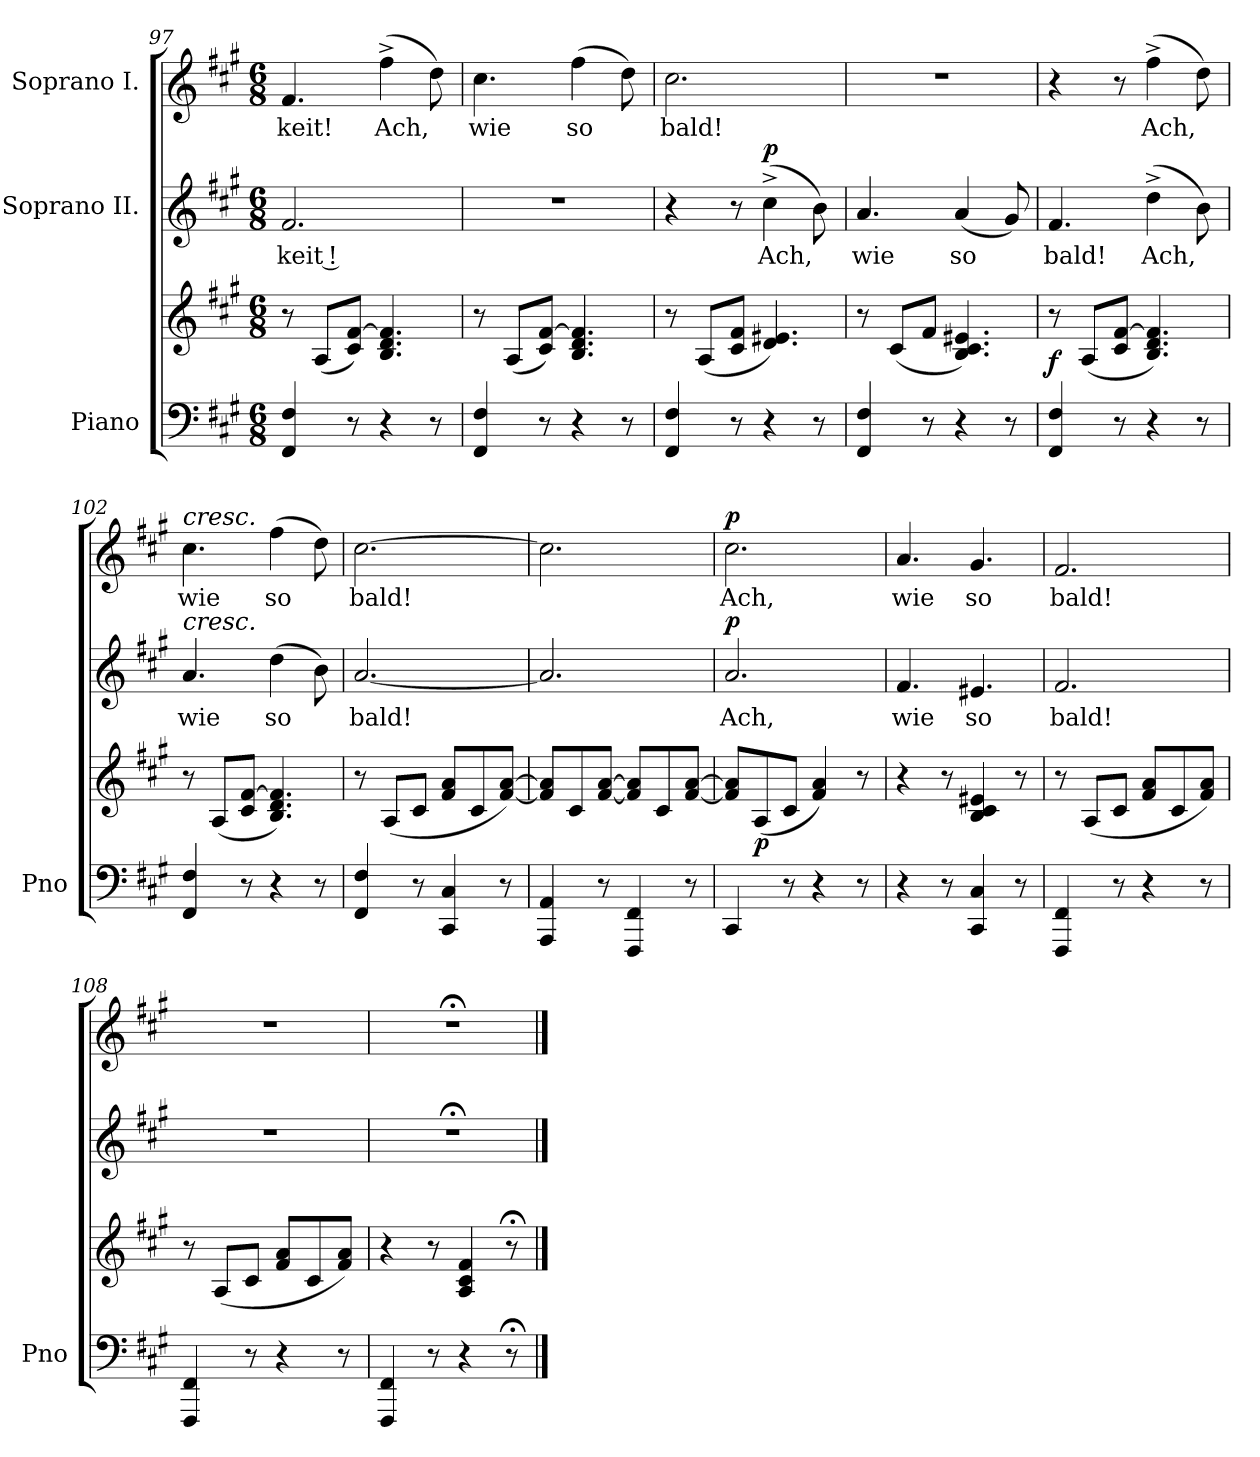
**kern	**kern	**dynam	**kern	**text	**dynam	**kern	**text	**dynam
*part3	*part3	*part3	*part2	*part2	*part2	*part1	*part1	*part1
*staff4	*staff3	*staff3/4	*staff2	*staff2	*staff2	*staff1	*staff1	*staff1
*I"Piano	*	*	*I"Soprano II.	*	*	*I"Soprano I.	*	*
*I'Pno	*	*	*	*	*	*	*	*
*clefF4	*clefG2	*	*clefG2	*	*	*clefG2	*	*
*k[f#c#g#]	*k[f#c#g#]	*	*k[f#c#g#]	*	*	*k[f#c#g#]	*	*
*M6/8	*M6/8	*	*M6/8	*	*	*M6/8	*	*
=97	=97	=97	=97	=97	=97	=97	=97	=97
4FF#/ 4F#/	8r	.	2.f#/	-keit !	.	4.f#/	-keit!	.
.	(<8A/L	.	.	.	.	.	.	.
8r	8c#/ [8f#/J)	.	.	.	.	.	.	.
4r	4.B/ 4.d/ 4.f#/]	.	.	.	.	(>4ff#^\	Ach,	.
8r	.	.	.	.	.	8dd\)	.	.
=98	=98	=98	=98	=98	=98	=98	=98	=98
4FF#/ 4F#/	8r	.	2.r	.	.	4.cc#\	wie	.
.	(<8A/L	.	.	.	.	.	.	.
8r	8c#/ [8f#/J)	.	.	.	.	.	.	.
4r	4.B/ 4.d/ 4.f#/]	.	.	.	.	(>4ff#\	so	.
8r	.	.	.	.	.	8dd\)	.	.
=99	=99	=99	=99	=99	=99	=99	=99	=99
4FF#/ 4F#/	8r	.	4r	.	.	2.cc#\	bald!	.
.	(<8A/L	.	.	.	.	.	.	.
8r	8c#/ 8f#/J	.	8r	.	.	.	.	.
!	!	!	!	!	!LO:DY:a	!	!	!
4r	4.d/ 4.e#X/)	.	(>4cc#^\	Ach,	p	.	.	.
8r	.	.	8b\)	.	.	.	.	.
=100	=100	=100	=100	=100	=100	=100	=100	=100
4FF#/ 4F#/	8r	.	4.a/	wie	.	2.r	.	.
.	(8c#/L	.	.	.	.	.	.	.
8r	8f#/J	.	.	.	.	.	.	.
4r	4.B/ 4.c#/ 4.e#X/)	.	(<4a/	so	.	.	.	.
8r	.	.	8g#/)	.	.	.	.	.
=101	=101	=101	=101	=101	=101	=101	=101	=101
!	!	!LO:DY:a=2	!	!	!	!	!	!
4FF#/ 4F#/	8r	f	4.f#/	bald!	.	4r	.	.
.	(<8A/L	.	.	.	.	.	.	.
8r	8c#/ [8f#/J	.	.	.	.	8r	.	.
4r	4.B/ 4.d/ 4.f#/])	.	(>4dd^\	Ach,	.	(>4ff#^\	Ach,	.
8r	.	.	8b\)	.	.	8dd\)	.	.
=102	=102	=102	=102	=102	=102	=102	=102	=102
!	!	!	!	!	!	!LO:TX:a:i:t=cresc.	!	!
!	!	!	!LO:TX:a:i:t=cresc.	!	!	!	!	!
4FF#/ 4F#/	8r	.	4.a/	wie	.	4.cc#\	wie	.
.	(<8A/L	.	.	.	.	.	.	.
8r	8c#/ [8f#/J	.	.	.	.	.	.	.
4r	4.B/ 4.d/ 4.f#/])	.	(>4dd\	so	.	(>4ff#\	so	.
8r	.	.	8b\)	.	.	8dd\)	.	.
=103	=103	=103	=103	=103	=103	=103	=103	=103
4FF#/ 4F#/	8r	.	[2.a/	bald!	.	[2.cc#\	bald!	.
.	(<8A/L	.	.	.	.	.	.	.
8r	8c#/J	.	.	.	.	.	.	.
4CC#/ 4C#/	8f#/ 8a/L	.	.	.	.	.	.	.
.	8c#/	.	.	.	.	.	.	.
8r	[8f#/ [8a/J)	.	.	.	.	.	.	.
=104	=104	=104	=104	=104	=104	=104	=104	=104
4AAA/ 4AA/	8f#/] 8a/]L	.	2.a/]	.	.	2.cc#\]	.	.
.	8c#/	.	.	.	.	.	.	.
8r	[8f#/ [8a/J	.	.	.	.	.	.	.
4FFF#/ 4FF#/	8f#/] 8a/]L	.	.	.	.	.	.	.
.	8c#/	.	.	.	.	.	.	.
8r	[8f#/ [8a/J	.	.	.	.	.	.	.
=105	=105	=105	=105	=105	=105	=105	=105	=105
!	!	!	!	!	!LO:DY:a	!	!	!LO:DY:a
4CC#/	8f#/] 8a/]L	.	2.a/	Ach,	p	2.cc#\	Ach,	p
!	!	!LO:DY:b	!	!	!	!	!	!
.	(8A/	p	.	.	.	.	.	.
8r	8c#/J	.	.	.	.	.	.	.
4r	4f#/ 4a/)	.	.	.	.	.	.	.
8r	8r	.	.	.	.	.	.	.
=106	=106	=106	=106	=106	=106	=106	=106	=106
4r	4r	.	4.f#/	wie	.	4.a/	wie	.
8r	8r	.	.	.	.	.	.	.
4CC#/ 4C#/	4B/ 4c#/ 4e#X/	.	4.e#X/	so	.	4.g#/	so	.
8r	8r	.	.	.	.	.	.	.
=107	=107	=107	=107	=107	=107	=107	=107	=107
4FFF#/ 4FF#/	8r	.	2.f#/	bald!	.	2.f#/	bald!	.
.	(<8A/L	.	.	.	.	.	.	.
8r	8c#/J	.	.	.	.	.	.	.
4r	8f#/ 8a/L	.	.	.	.	.	.	.
.	8c#/	.	.	.	.	.	.	.
8r	8f#/ 8a/J)	.	.	.	.	.	.	.
=108	=108	=108	=108	=108	=108	=108	=108	=108
4FFF#/ 4FF#/	8r	.	2.r	.	.	2.r	.	.
.	(<8A/L	.	.	.	.	.	.	.
8r	8c#/J	.	.	.	.	.	.	.
4r	8f#/ 8a/L	.	.	.	.	.	.	.
.	8c#/	.	.	.	.	.	.	.
8r	8f#/ 8a/J)	.	.	.	.	.	.	.
=109	=109	=109	=109	=109	=109	=109	=109	=109
4FFF#/ 4FF#/	4r	.	2.r;<	.	.	2.r;<	.	.
8r	8r	.	.	.	.	.	.	.
4r	4A/ 4c#/ 4f#/	.	.	.	.	.	.	.
8r;<	8r;<	.	.	.	.	.	.	.
==	==	==	==	==	==	==	==	==
*-	*-	*-	*-	*-	*-	*-	*-	*-
